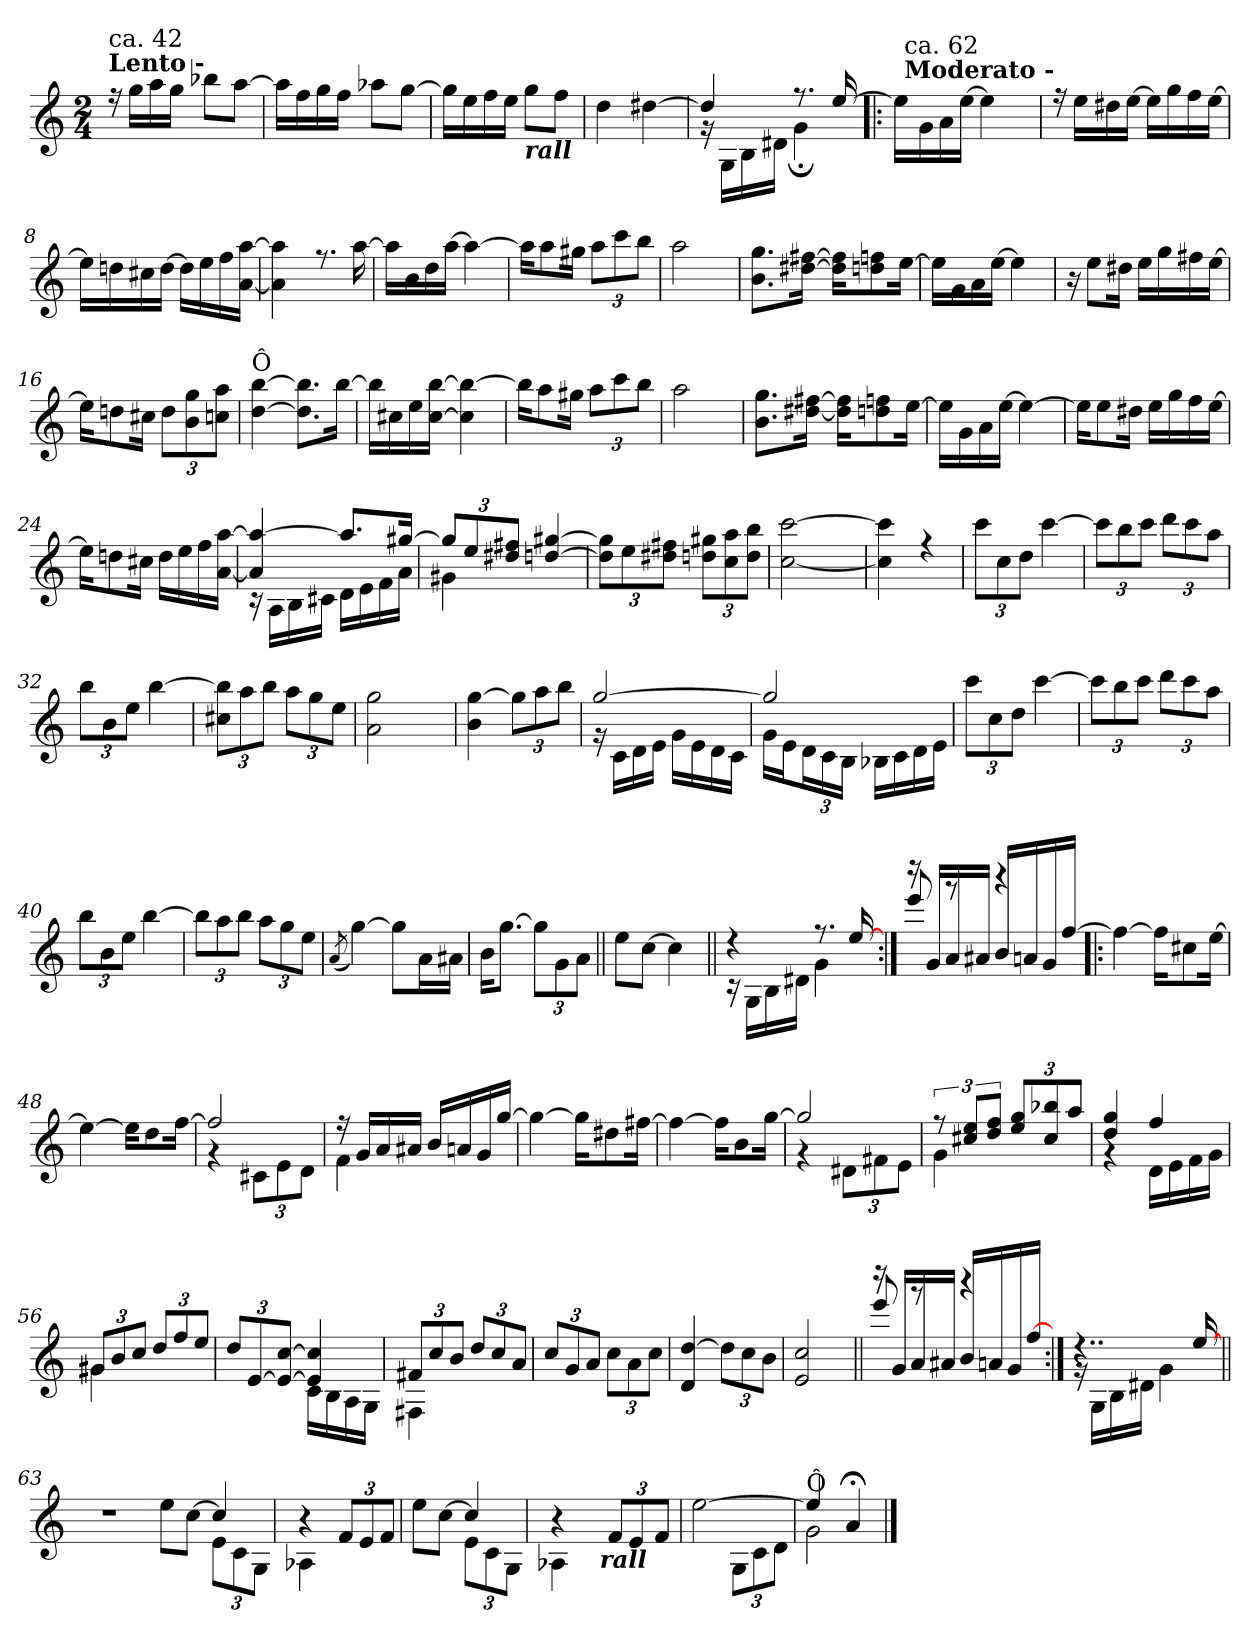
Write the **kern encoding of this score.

**kern
*part1
*staff1
*clefG2
*k[]
*C:
*M2/4
=1
*^
!LO:TX:a:B:t=Lento -	!
!LO:TX:a:t=ca. 42	!
16ree	4ryy
16gg\LL	.
16aa\	.
16gg\JJ	.
8bb-X\L	4ryy
[<8aa\J	.
=2	=2
16aa\LL]	4ryy
16ff\	.
16gg\	.
16ff\JJ	.
8aa-X\L	4ryy
[<8gg\J	.
=3	=3
16gg\LL]	4ryy
16ee\	.
16ff\	.
16ee\JJ	.
!LO:TX:b:Bi:t=rall	!
8gg\L	4ryy
8ff\J	.
=4	=4
4dd\	4ryy
[<4dd#X\	4ryy
!!LO:LB:g=z	!!
=5	=5
*	*^
4dd#/]	16rf	2ryy
.	16G!\LL	.
.	16B!\	.
.	16d#X!\JJ	.
8.rff	4g;<!\	.
[>16ee/	.	.
=6!|:	=6!|:	=6!|:
16ee\LL]	4ryy	48ryy
!	!	!LO:TX:a:B:t=Moderato -
!	!	!LO:TX:a:t=ca. 62
.	.	3ryy
16g\	.	.
16a\	.	.
[<16ee\JJ	.	.
4ee\]	4ryy	.
.	.	12..ryy
*	*v	*v
=7	=7
16ree	4ryy
16ee\LL	.
16dd#X\	.
[<16ee\JJ	.
16ee\LL]	4ryy
16gg\	.
16ff\	.
[<16ee\JJ	.
=8	=8
16ee\LL]	4ryy
16ddn\	.
16cc#X\	.
[<16dd\JJ	.
16dd\LL]	4ryy
16ee\	.
16ff\	.
[<16a\ [<16aa\JJ	.
!!LO:LB:g=z	!!
=9	=9
4a\] 4aa\]	4ryy
8.ree	4ryy
[<16aa\	.
=10	=10
16aa\LL]	2ryy
16b\	.
16dd\	.
[<16aa\JJ	.
4aa\_	.
=11	=11
16aa\KL]	2ryy
8aa\	.
16gg#X\Jk	.
12aa\L	.
12ccc\	.
12bb\J	.
=12	=12
2aa\	2ryy
=13	=13
8.b\ 8.gg\L	2ryy
[<16dd#X\ [<16ff#X\Jk	.
16dd#\] 16ff#\]KL	.
8ddn\ 8ffn\	.
[<16ee\Jk	.
!!LO:LB:g=z	!!
=14	=14
16ee\LL]	2ryy
16g\	.
16a\	.
[<16ee\JJ	.
4ee\]	.
=15	=15
16ra	4ryy
8ee\L	.
16dd#X\Jk	.
16ee\LL	4ryy
16gg\	.
16ff#X\	.
[<16ee\JJ	.
=16	=16
16ee\KL]	2ryy
8ddn\	.
16cc#X\Jk	.
12dd\L	.
12b\ 12gg\	.
12ccn\ 12aa\J	.
=17	=17
!LO:TX:a:t=Ô	!
[<4dd\ [<4bb\	2ryy
8.dd\] 8.bb\]L	.
[<16bb\Jk	.
!!LO:LB:g=z	!!
=18	=18
16bb\LL]	2ryy
16cc#X\	.
16ee\	.
[<16cc#\ [<16bb\JJ	.
4cc#\] 4bb\_	.
=19	=19
16bb\KL]	2ryy
8aa\	.
16gg#X\Jk	.
12aa\L	.
12ccc\	.
12bb\J	.
=20	=20
2aa\	2ryy
=21	=21
8.b\ 8.gg\L	4ryy
[<16dd#X\ [<16ff#X\Jk	.
16dd#\] 16ff#\]KL	4ryy
8ddn\ 8ffn\	.
[<16ee\Jk	.
!!LO:LB:g=z	!!
=22	=22
16ee\LL]	4ryy
16g\	.
16a\	.
[<16ee\JJ	.
4ee\_	4ryy
=23	=23
16ee\KL]	4ryy
8ee\	.
16dd#X\Jk	.
16ee\LL	4ryy
16gg\	.
16ff\	.
[<16ee\JJ	.
=24	=24
16ee\KL]	4ryy
8ddn\	.
16cc#X\Jk	.
16dd\LL	4ryy
16ee\	.
16ff\	.
[<16a\ [<16aa\JJ	.
=25	=25
*	*^
4a/] 4aa/_	16rB	2ryy
.	16A!\LL	.
.	16B!\	.
.	16c#X!\JJ	.
8.aa/L]	16d!\LL	.
.	16e!\	.
.	16f!\	.
[>16gg#X/Jk	16a!\JJ	.
!!LO:LB:g=z	!!	!!
=26	=26	=26
12gg#/L]	4g#X!\	2ryy
12ee/	.	.
12dd#X/ 12ff#X/J	.	.
[>4ddn/ [>4gg#X/	4ryy	.
*	*v	*v
=27	=27
12dd\] 12gg#\]L	2ryy
12ee\	.
12dd#X\ 12ff#X\J	.
12ddn\ 12gg#X\L	.
12cc\ 12aa\	.
12dd\ 12bb\J	.
=28	=28
[>2cc\ [>2ccc\	4ryy
.	4ryy
=29	=29
4cc\] 4ccc\]	4ryy
4ree	4ryy
=30	=30
12ccc\L	2ryy
12cc\	.
12dd\J	.
[<4ccc\	.
!!LO:LB:g=z	!!
=31	=31
12ccc\L]	2ryy
12bb\	.
12ccc\J	.
12ddd\L	.
12ccc\	.
12aa\J	.
=32	=32
12bb\L	2ryy
12b\	.
12ee\J	.
[<4bb\	.
=33	=33
12cc#X\ 12bb\]L	2ryy
12aa\	.
12bb\J	.
12aa\L	.
12gg\	.
12ee\J	.
=34	=34
2a\ 2gg\	4ryy
.	4ryy
=35	=35
4b\ [<4gg\	4ryy
12gg\L]	4ryy
12aa\	.
12bb\J	.
!!LO:PB:g=z	!!
=36	=36
*	*^
[>2gg/	16rf	2ryy
.	16c!\LL	.
.	16d!\	.
.	16e!\JJ	.
.	16g!\LL	.
.	16e!\	.
.	16d!\	.
.	16c!\JJ	.
=37	=37	=37
2gg/]	16g!\LL	4ryy
.	16e!\J	.
.	24d!\L	.
.	24c!\	.
.	24B!\JJ	.
.	16B-X!\LL	4ryy
.	16c!\	.
.	16d!\	.
.	16e!\JJ	.
*	*v	*v
=38	=38
12ccc\L	2ryy
12cc\	.
12dd\J	.
[<4ccc\	.
=39	=39
12ccc\L]	2ryy
12bb\	.
12ccc\J	.
12ddd\L	.
12ccc\	.
12aa\J	.
=40	=40
12bb\L	2ryy
12b\	.
12ee\J	.
[<4bb\	.
!!LO:LB:g=z	!!
=41	=41
12bb\L]	4ryy
12aa\	.
12bb\J	.
12aa\L	4ryy
12gg\	.
12ee\J	.
=42	=42
(>8qa/	.
[<4gg\)	4ryy
8gg\L]	4ryy
16a\L	.
16a#X\JJ	.
=43	=43
16b\KL	4ryy
[<8.gg\J	.
12gg\L]	4ryy
12g\	.
12a\J	.
=44||	=44||
8ee\L	2ryy
[<8cc\J	.
4cc\]	.
!!LO:LB:g=z	!!
=45||	=45||
*	*^
4rdd	16rB	2ryy
.	16G!\LL	.
.	16B!\	.
.	16d#X!\JJ	.
8.rff	4g!\	.
[>16ee/	.	.
=46:|!	=46:|!	=46:|!
*	*	*^
16r	8ryy	8ryy	8eee!/
16g/LL	.	.	.
16a/	4.ryy	8ryy	8rggg
16a#X/JJ	.	.	.
16b/LL	.	4ryy	4raaa
16an/	.	.	.
16g/	.	.	.
[>16ff/JJ	.	.	.
*	*v	*v	*v
=47!|:	=47!|:
4ff\_	2ryy
16ff\KL]	.
8cc#X\	.
[<16ee\Jk	.
=48	=48
4ee\_	2ryy
16ee\KL]	.
8dd\	.
[<16ff\Jk	.
!!LO:LB:g=z	!!
=49	=49
*	*^
2ff/]	4rf	2ryy
.	12c#X!\L	.
.	12e!\	.
.	12d!\J	.
=50	=50	=50
16ree	4f!\	2ryy
16g/LL	.	.
16a/	.	.
16a#X/JJ	.	.
16b/LL	4ryy	.
16an/	.	.
16g/	.	.
[>16gg/JJ	.	.
*	*v	*v
=51	=51
4gg\_	2ryy
16gg\KL]	.
8dd#X\	.
[<16ff#X\Jk	.
=52	=52
4ff#\_	2ryy
16ff#\KL]	.
8b\	.
[<16gg\Jk	.
!!LO:LB:g=z	!!
=53	=53
*	*^
2gg/]	4rf	2ryy
.	12d#X!\L	.
.	12f#X!\	.
.	12e!\J	.
=54	=54	=54
12ree	4g!\	2ryy
12cc#X/ 12ee/L	.	.
12dd/ 12ff/J	.	.
12ee/ 12gg/L	4ryy	.
12cc#/ 12bb-X/	.	.
12aa/J	.	.
=55	=55	=55
4dd/ 4gg/	4rf	2ryy
4ff/	16d!\LL	.
.	16e!\	.
.	16f!\	.
.	16g!\JJ	.
=56	=56	=56
12g#X/L	4g#!\	2ryy
12b/	.	.
12cc/J	.	.
12dd/L	4ryy	.
12ff/	.	.
12ee/J	.	.
!!LO:LB:g=z	!!	!!
=57	=57	=57
12dd/L	4ryy	2ryy
[>12e/	.	.
12e/_ [>12cc/J	.	.
4e/] 4cc/]	16c!\LL	.
.	16B!\	.
.	16A!\	.
.	16G!\JJ	.
=58	=58	=58
12f#X/L	4F#X!\	2ryy
12cc/	.	.
12b/J	.	.
12dd/L	4ryy	.
12cc/	.	.
12a/J	.	.
*	*v	*v
=59	=59
12cc/L	4ryy
12g/	.
12a/J	.
12cc\L	4ryy
12a\	.
12cc\J	.
=60	=60
4d/ [>4dd/	4ryy
12dd\L]	4ryy
12cc\	.
12b\J	.
!!LO:LB:g=z	!!
=61	=61
2e/ 2cc/	2ryy
=62||	=62||
*^	*^
16r	8ryy	8ryy	8eee!/
16g/LL	.	.	.
16a/	4.ryy	8ryy	8rggg
16a#X/JJ	.	.	.
16b/LL	.	4ryy	4raaa
16an/	.	.	.
16g/	.	.	.
[>16ff/JJ	.	.	.
*	*	*v	*v
=63:|!	=63:|!	=63:|!
4..ree	16rf	2ryy
.	16G!\LL	.
.	16B!\	.
.	16d#X!\JJ	.
.	4g!\	.
[>16ee/	.	.
*v	*v	*v
=63X1||
*stria0
2r
!!LO:LB:g=z
=64-
*stria5
*^
*	*^
(>8ee\L	4ryy	2ryy
[>8cc\J	.	.
4cc/]	12e!\L	.
.	12c!\	.
.	12G!\J	.
=65	=65	=65
4r	4A-X!\	2ryy
12f/L	4ryy	.
12e/	.	.
12f/J	.	.
=66	=66	=66
8ee\L	4ryy	2ryy
[>8cc\J	.	.
4cc/]	12e!\L	.
.	12c!\	.
.	12G!\J	.
=67	=67	=67
*	*	*^
4r	4A-X!\	2ryy	6ryy
.	.	.	24.ryy
!	!	!	!LO:TX:b:Bi:t=rall
.	.	.	6ryy
12f/L	4ryy	.	.
12e/	.	.	.
.	.	.	12ryy
12f/J	.	.	.
.	.	.	48ryy
*	*	*v	*v
=68	=68	=68
[>2ee\	4ryy	2ryy
.	12G!\L	.
.	12c!\	.
.	12d!\J	.
=69	=69	=69
!LO:TX:a:t=Ô	!	!
4ee/]	2g!\	2ryy
4a;</	.	.
*v	*v	*v
==
*-
